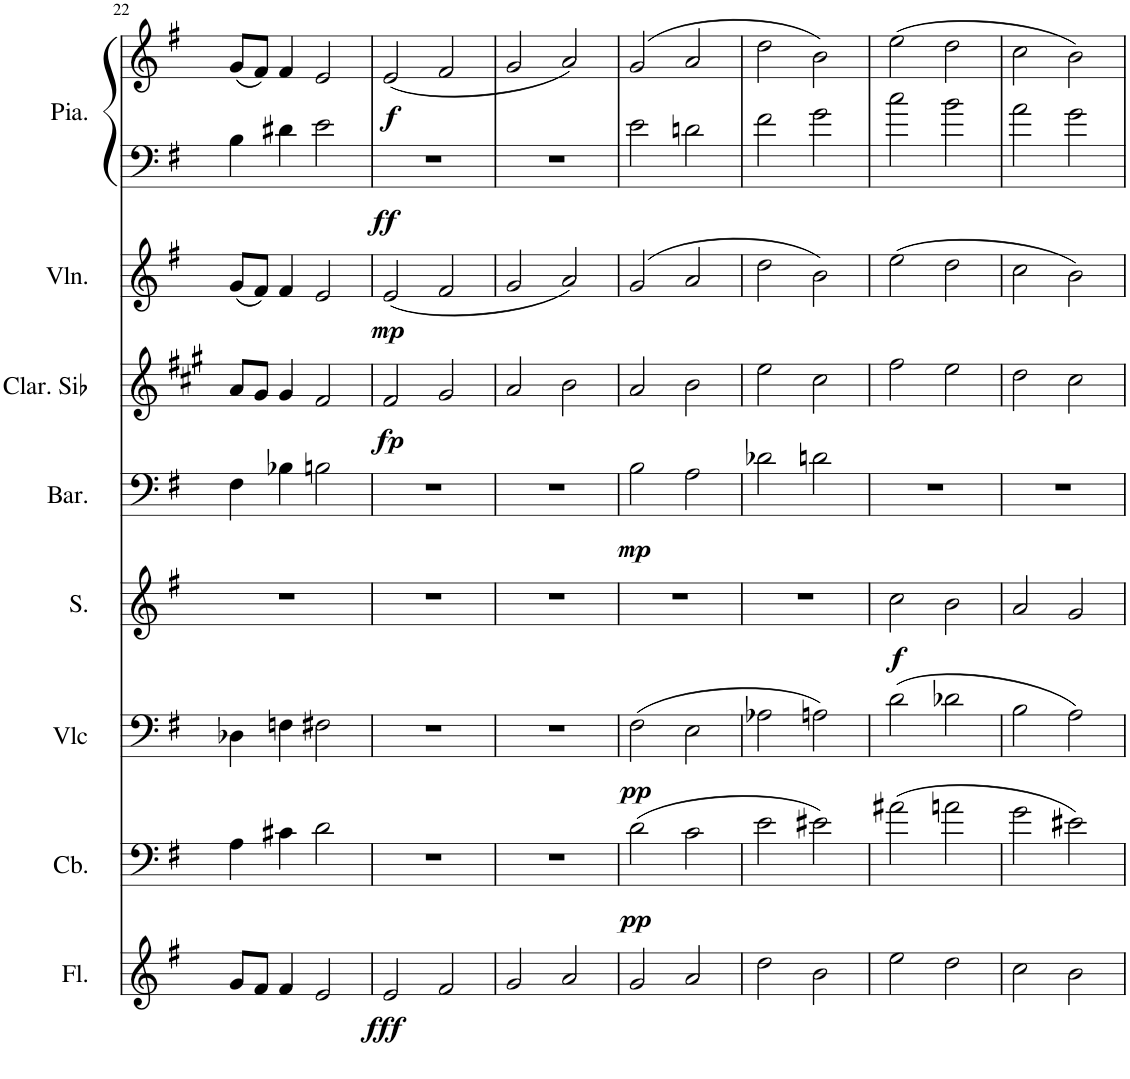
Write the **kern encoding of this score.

**kern	**dynam	**kern	**dynam	**kern	**dynam	**kern	**dynam	**kern	**dynam	**kern	**dynam	**kern	**dynam	**kern	**kern	**dynam
*part8	*part8	*part7	*part7	*part6	*part6	*part5	*part5	*part4	*part4	*part3	*part3	*part2	*part2	*part1	*part1	*part1
*staff9	*staff9	*staff8	*staff8	*staff7	*staff7	*staff6	*staff6	*staff5	*staff5	*staff4	*staff4	*staff3	*staff3	*staff2	*staff1	*staff1/2
*I"Flûte	*	*I"Contrebasse	*	*I"Violoncelle	*	*I"Soprano	*	*I"Baryton	*	*I"Clarinette en Sib	*	*I"Violon	*	*I"Piano	*	*
*I'Fl.	*	*I'Cb.	*	*I'Vlc	*	*I'S.	*	*I'Bar.	*	*I'Clar. Sib	*	*I'Vln.	*	*I'Pia.	*	*
!!LO:PB:g=z
*clefG2	*	*clefF4	*	*clefF4	*	*clefG2	*	*clefF4	*	*clefG2	*	*clefG2	*	*clefF4	*clefG2	*
*	*	*Trd7c12	*	*	*	*	*	*	*	*Trd1c2	*	*	*	*	*	*
*k[f#]	*	*k[f#]	*	*k[f#]	*	*k[f#]	*	*k[f#]	*	*k[f#c#g#]	*	*k[f#]	*	*k[f#]	*k[f#]	*
*M4/4	*	*M4/4	*	*M4/4	*	*M4/4	*	*M4/4	*	*M4/4	*	*M4/4	*	*M4/4	*M4/4	*
=22	=22	=22	=22	=22	=22	=22	=22	=22	=22	=22	=22	=22	=22	=22	=22	=22
8g/L	.	4A\	.	4D-X\	.	1r	.	4F#\	.	8a/L	.	(8g/L	.	4B\	(8g/L	.
8f#/J	.	.	.	.	.	.	.	.	.	8g#/J	.	8f#/J)	.	.	8f#/J)	.
4f#/	.	4c#X\	.	4Fn\	.	.	.	4B-X\	.	4g#/	.	4f#/	.	4d#X\	4f#/	.
2e/	.	2d\	.	2F#X\	.	.	.	2Bn\	.	2f#/	.	2e/	.	2e\	2e/	.
=23	=23	=23	=23	=23	=23	=23	=23	=23	=23	=23	=23	=23	=23	=23	=23	=23
!	!LO:DY:b	!	!	!	!	!	!	!	!	!	!LO:DY:b	!	!LO:DY:b	!	!	!LO:DY:b=2
!	!	!	!	!	!	!	!	!	!	!	!	!	!	!	!	!LO:DY:n=1:b
2e/	fff	1r	.	1r	.	1r	.	1r	.	2f#/	fp	(2e/	mp	1r	(2e/	ff f
2f#/	.	.	.	.	.	.	.	.	.	2g#/	.	2f#/	.	.	2f#/	.
=24	=24	=24	=24	=24	=24	=24	=24	=24	=24	=24	=24	=24	=24	=24	=24	=24
2g/	.	1r	.	1r	.	1r	.	1r	.	2a/	.	2g/	.	1r	2g/	.
2a/	.	.	.	.	.	.	.	.	.	2b\	.	2a/)	.	.	2a/)	.
=25	=25	=25	=25	=25	=25	=25	=25	=25	=25	=25	=25	=25	=25	=25	=25	=25
!	!	!	!LO:DY:b	!	!LO:DY:b	!	!	!	!LO:DY:b	!	!	!	!	!	!	!
2g/	.	(2d\	pp	(2F#\	pp	1r	.	2B\	mp	2a/	.	(2g/	.	2e\	(2g/	.
2a/	.	2c\	.	2E\	.	.	.	2A\	.	2b\	.	2a/	.	2dn\	2a/	.
=26	=26	=26	=26	=26	=26	=26	=26	=26	=26	=26	=26	=26	=26	=26	=26	=26
2dd\	.	2e\	.	2A-X\	.	1r	.	2d-X\	.	2ee\	.	2dd\	.	2f#\	2dd\	.
2b\	.	2e#X\)	.	2An\)	.	.	.	2dn\	.	2cc#\	.	2b\)	.	2g\	2b\)	.
=27	=27	=27	=27	=27	=27	=27	=27	=27	=27	=27	=27	=27	=27	=27	=27	=27
!	!	!	!	!	!	!	!LO:DY:b	!	!	!	!	!	!	!	!	!
2ee\	.	(2a#X\	.	(2d\	.	2cc\	f	1r	.	2ff#\	.	(2ee\	.	2cc\	(2ee\	.
2dd\	.	2an\	.	2d-X\	.	2b\	.	.	.	2ee\	.	2dd\	.	2b\	2dd\	.
=28	=28	=28	=28	=28	=28	=28	=28	=28	=28	=28	=28	=28	=28	=28	=28	=28
2cc\	.	2g\	.	2B\	.	2a/	.	1r	.	2dd\	.	2cc\	.	2a\	2cc\	.
2b\	.	2e#X\)	.	2A\)	.	2g/	.	.	.	2cc#\	.	2b\)	.	2g\	2b\)	.
=	=	=	=	=	=	=	=	=	=	=	=	=	=	=	=	=
*-	*-	*-	*-	*-	*-	*-	*-	*-	*-	*-	*-	*-	*-	*-	*-	*-
